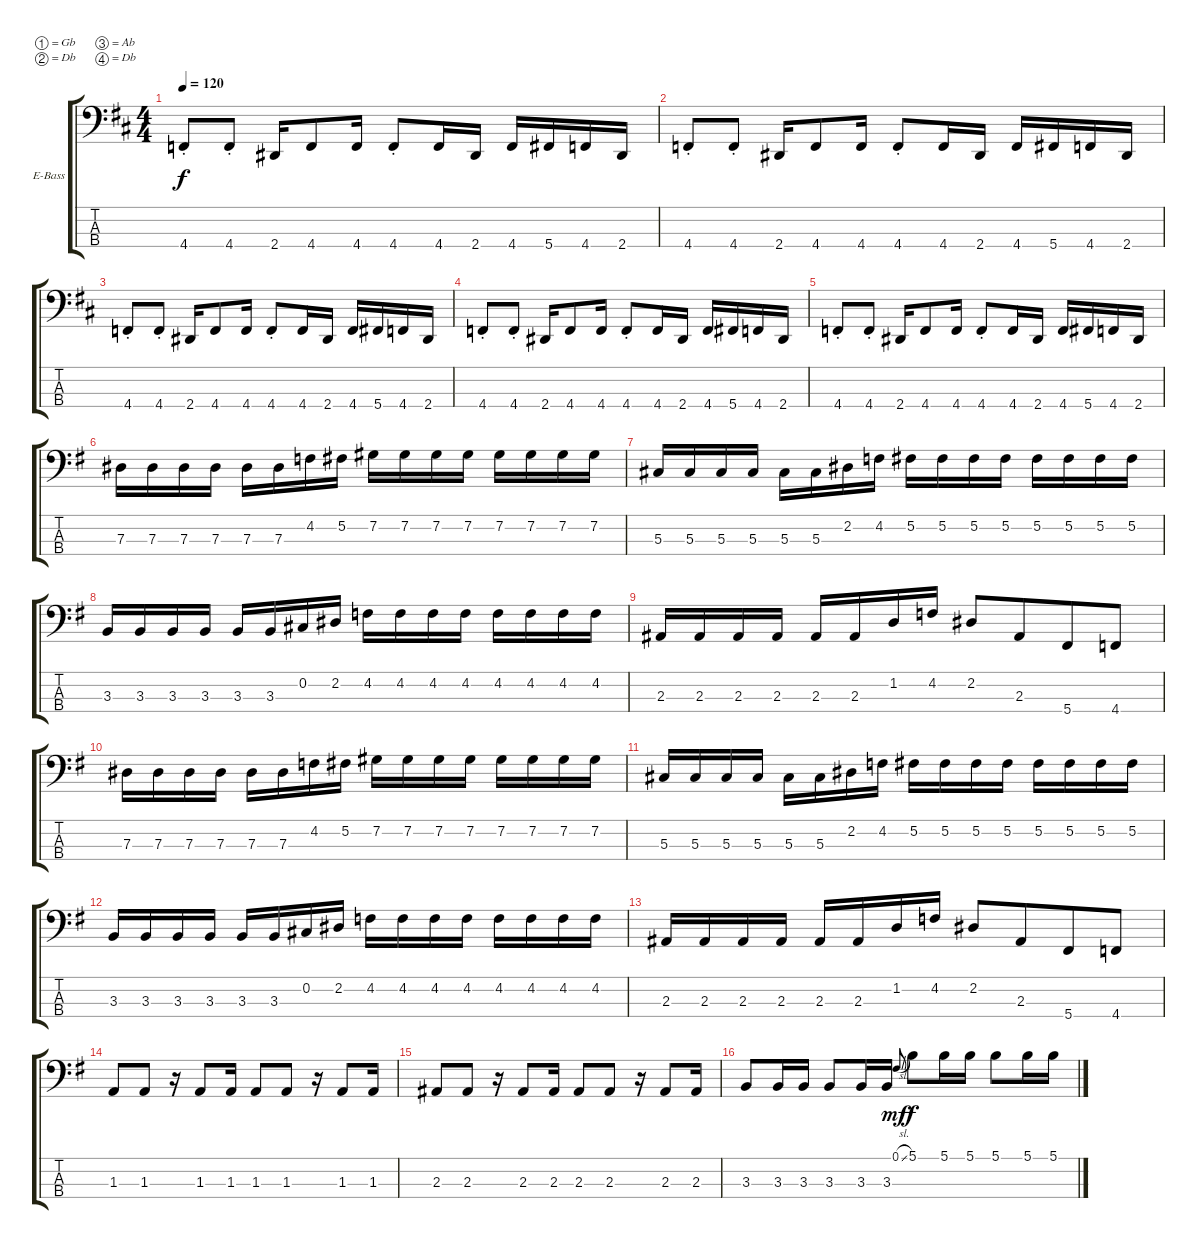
\bracketExtendMode groupsimilarinstruments
\firstSystemTrackNameOrientation horizontal
\otherSystemsTrackNameOrientation horizontal
\track ("Bass - Yngwie J. Malmsteen" "E-Bass") {instrument electricbassfinger}
\staff {score tabs}
\tuning (Gb2 Db2 Ab1 Db1)
\ts (4 4)
\tempo 120
\clef f4
\ks bminor
4.4{st}.8{dy f} 4.4{st}.8 2.4.16 4.4.8 4.4.16 4.4{st}.8 4.4.16 2.4.16 4.4.16 5.4.16 4.4.16 2.4.16 |
4.4{st}.8 4.4{st}.8 2.4.16 4.4.8 4.4.16 4.4{st}.8 4.4.16 2.4.16 4.4.16 5.4.16 4.4.16 2.4.16 |
4.4{st}.8 4.4{st}.8 2.4.16 4.4.8 4.4.16 4.4{st}.8 4.4.16 2.4.16 4.4.16 5.4.16 4.4.16 2.4.16 |
4.4{st}.8 4.4{st}.8 2.4.16 4.4.8 4.4.16 4.4{st}.8 4.4.16 2.4.16 4.4.16 5.4.16 4.4.16 2.4.16 |
4.4{st}.8 4.4{st}.8 2.4.16 4.4.8 4.4.16 4.4{st}.8 4.4.16 2.4.16 4.4.16 5.4.16 4.4.16 2.4.16 |
\ks eminor
7.3.16 7.3.16 7.3.16 7.3.16 7.3.16 7.3.16 4.2.16 5.2.16 7.2.16 7.2.16 7.2.16 7.2.16 7.2.16 7.2.16 7.2.16 7.2.16 |
5.3.16 5.3.16 5.3.16 5.3.16 5.3.16 5.3.16 2.2.16 4.2.16 5.2.16 5.2.16 5.2.16 5.2.16 5.2.16 5.2.16 5.2.16 5.2.16 |
3.3.16 3.3.16 3.3.16 3.3.16 3.3.16 3.3.16 0.2.16 2.2.16 4.2.16 4.2.16 4.2.16 4.2.16 4.2.16 4.2.16 4.2.16 4.2.16 |
2.3.16 2.3.16 2.3.16 2.3.16 2.3.16 2.3.16 1.2.16 4.2.16 2.2.8 2.3.8{beam merge} 5.4.8 4.4.8 |
7.3.16 7.3.16 7.3.16 7.3.16 7.3.16 7.3.16 4.2.16 5.2.16 7.2.16 7.2.16 7.2.16 7.2.16 7.2.16 7.2.16 7.2.16 7.2.16 |
5.3.16 5.3.16 5.3.16 5.3.16 5.3.16 5.3.16 2.2.16 4.2.16 5.2.16 5.2.16 5.2.16 5.2.16 5.2.16 5.2.16 5.2.16 5.2.16 |
3.3.16 3.3.16 3.3.16 3.3.16 3.3.16 3.3.16 0.2.16 2.2.16 4.2.16 4.2.16 4.2.16 4.2.16 4.2.16 4.2.16 4.2.16 4.2.16 |
2.3.16 2.3.16 2.3.16 2.3.16 2.3.16 2.3.16 1.2.16 4.2.16 2.2.8 2.3.8{beam merge} 5.4.8 4.4.8 |
1.3.8 1.3.8 r.16 1.3.8 1.3.16 1.3.8 1.3.8 r.16 1.3.8 1.3.16 |
2.3.8 2.3.8 r.16 2.3.8 2.3.16 2.3.8 2.3.8 r.16 2.3.8 2.3.16 |
3.3.8 3.3.16 3.3.16 3.3.8 3.3.16 3.3.16 0.1{sl}.8{gr onbeat dy mf} 5.1.8{dy f} 5.1.16 5.1.16 5.1.8 5.1.16 5.1.16
